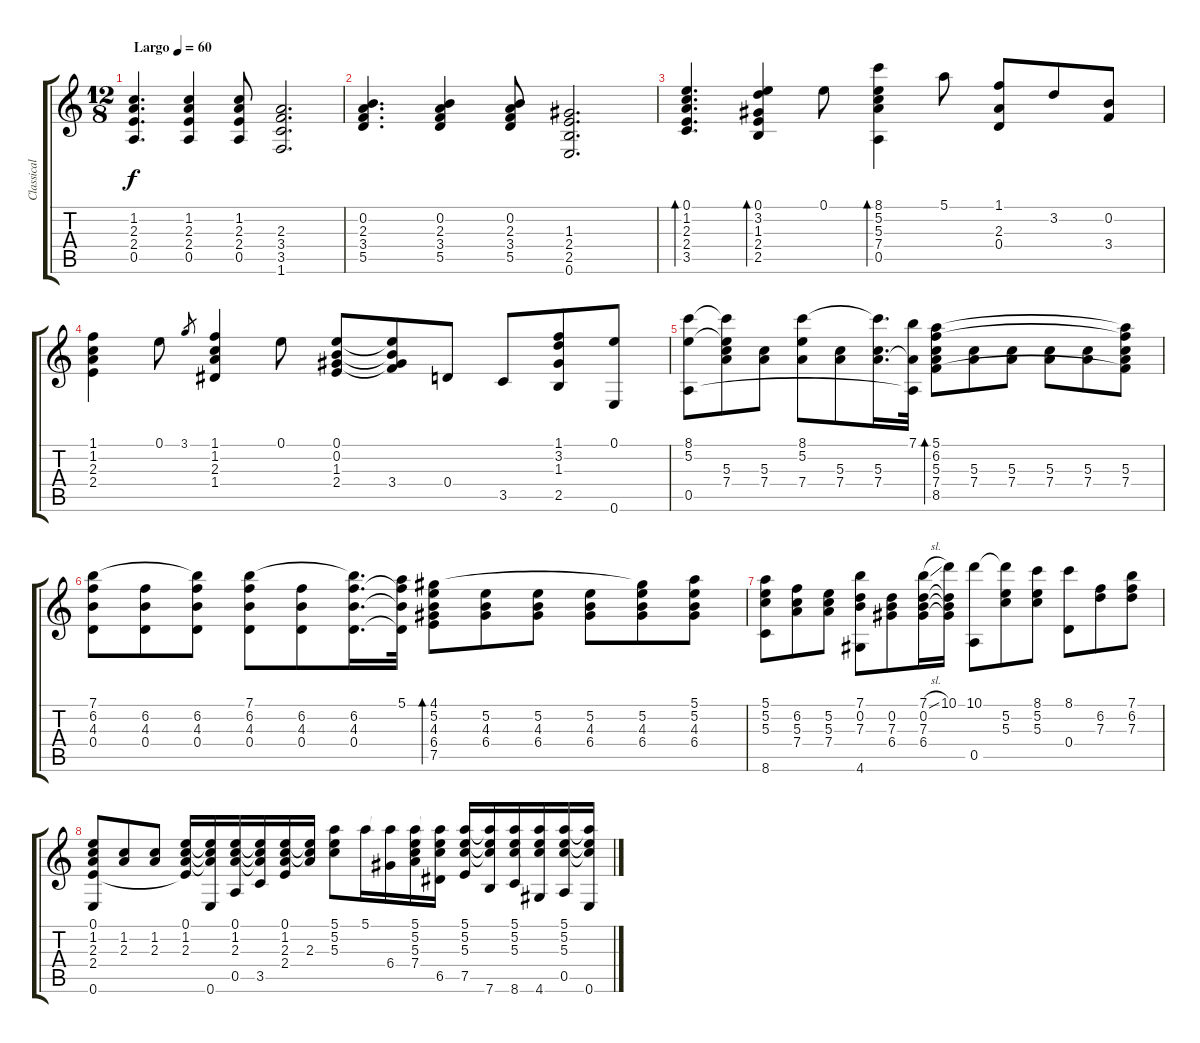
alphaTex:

\track ("Classical Guitar" "Classical ") {instrument acousticguitarnylon}
\staff {score tabs}
\tuning (E4 B3 G3 D3 A2 E2) {hide}
\ts (12 8)
\tempo (60 "Largo")
\clef g2
\ks c
(1.2 2.3 2.4 0.5).4{d dy f instrument acousticguitarnylon} (1.2 2.3 2.4 0.5).4 (1.2 2.3 2.4 0.5).8 (2.3 3.4 3.5 1.6).2{d} |
(0.2 2.3 3.4 5.5).4{d} (0.2 2.3 3.4 5.5).4 (0.2 2.3 3.4 5.5).8 (1.3 2.4 2.5 0.6).2{d} |
(0.1 1.2 2.3 2.4 3.5).4{d bd 120} (0.1 3.2 1.3 2.4 2.5).4{bd 120} 0.1.8 (8.1 5.2 5.3 7.4 0.5).4{bd 120} 5.1.8 (1.1 2.3 0.4).8 3.2.8 (0.2 3.4).8 |
(1.1 1.2 2.3 2.4).4 0.1.8 3.1.8{gr} (1.1 1.2 2.3 1.4).4 0.1.8 (0.1 0.2 1.3 2.4).8 (0.1{t} 0.2{t} 1.3{t} 3.4).8 0.4.8 3.5.8 (1.1 3.2 1.3 2.5).8 (0.1 0.6).8 |
(8.1 5.2 0.5).8 (8.1{t} 5.2{t} 5.3 7.4).8 (5.3 7.4).8 (8.1 5.2 7.4).8 (5.3 7.4).8 (8.1{t} 5.3 7.4).16{d} (7.1 7.4{t} 0.5{t}).32 (5.1 6.2 5.3 7.4 8.5).8{bd 120} (5.3 7.4).8 (5.3 7.4).8 (5.3 7.4).8 (5.3 7.4).8 (5.1{t} 6.2{t} 5.3 7.4 8.5{t}).8 |
(7.1 6.2 4.3 0.4).8 (6.2 4.3 0.4).8 (7.1{t} 6.2 4.3 0.4).8 (7.1 6.2 4.3 0.4).8 (6.2 4.3 0.4).8 (7.1{t} 6.2 4.3 0.4).16{d} (5.1 6.2{t} 4.3{t} 0.4{t}).32 (4.1 5.2 4.3 6.4 7.5).8{bd 120} (5.2 4.3 6.4).8 (5.2 4.3 6.4).8 (5.2 4.3 6.4).8 (4.1{t} 5.2 4.3 6.4).8 (5.1 5.2 4.3 6.4).8 |
(5.1 5.2 5.3 8.6).8 (6.2 5.3 7.4).8 (5.2 5.3 7.4).8 (7.1 0.2 7.3 4.6).8 (0.2 7.3 6.4).8 (7.1{sl} 0.2 7.3 6.4).16 (10.1 0.2{t} 7.3{t} 6.4{t}).16 (10.1 0.5).8 (10.1{t} 5.2 5.3).8 (8.1 5.2 5.3).8 (8.1 0.4).8 (6.2 7.3).8 (7.1 6.2 7.3).8 |
(0.1 1.2 2.3 2.4 0.6).8 (1.2 2.3).8 (1.2 2.3).8 (0.1 1.2 2.3 2.4{t}).16 (0.1{t} 1.2{t} 2.3{t} 0.6).16 (0.1 1.2 2.3 0.5).16 (0.1{t} 1.2{t} 2.3{t} 3.5).16 (0.1 1.2 2.3 2.4).16 (0.1{t} 1.2{t} 2.3).16 (5.1 5.2 5.3).8 5.1.16 (5.1{t} 6.4).16 (5.1 5.2 5.3 7.4).16 (5.1{t} 5.2{t} 5.3{t} 6.5).16 (5.1 5.2 5.3 7.5).16 (5.1{t} 5.2{t} 5.3{t} 7.6).16 (5.1 5.2 5.3 8.6).16 (5.1{t} 5.2{t} 5.3{t} 4.6).16 (5.1 5.2 5.3 0.5).16 (5.1{t} 5.2{t} 5.3{t} 0.6).16
